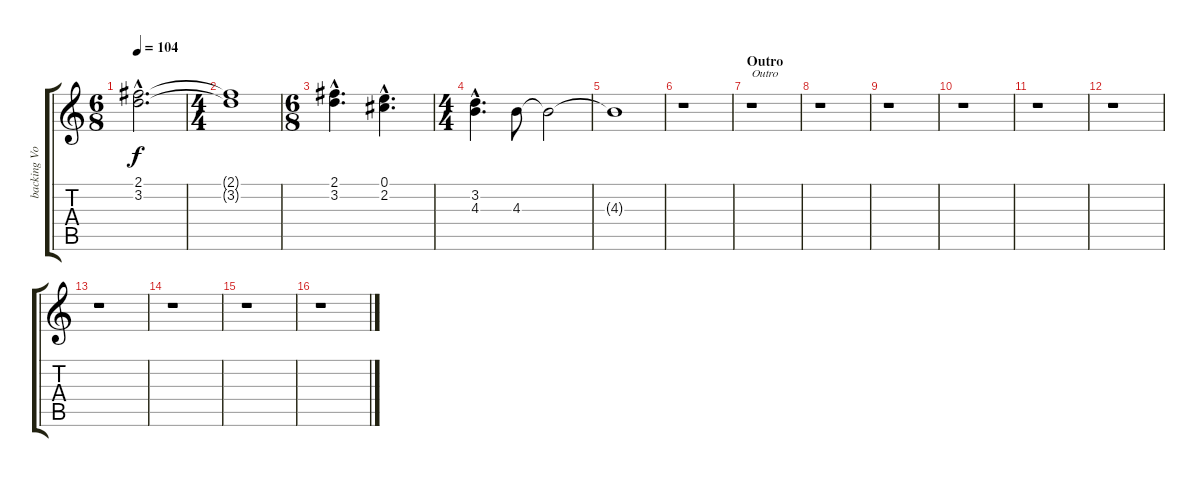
\track ("backing Vocals" "backing Vo") {instrument lead6voice}
\staff {score tabs}
\tuning (E5 B4 G4 D4 A3 E3) {hide}
\ts (6 8)
\tempo 104
\clef g2
\ks c
(2.1{hac t} 3.2{hac t}).2{d dy f} |
\ts (4 4)
(2.1{t} 3.2{t}).1 |
\ts (6 8)
(2.1{hac} 3.2{hac}).4{d} (0.1{hac} 2.2{hac}).4{d} |
\ts (4 4)
(3.2{hac} 4.3{hac}).4{d} 4.3.8{volume 0} 4.3{t}.2 |
4.3{t}.1 |
r.1 |
\section ("" "Outro")
r.1{txt "Outro" volume 8} |
r.1 |
r.1 |
r.1 |
r.1 |
r.1 |
r.1 |
r.1 |
r.1 |
r.1
